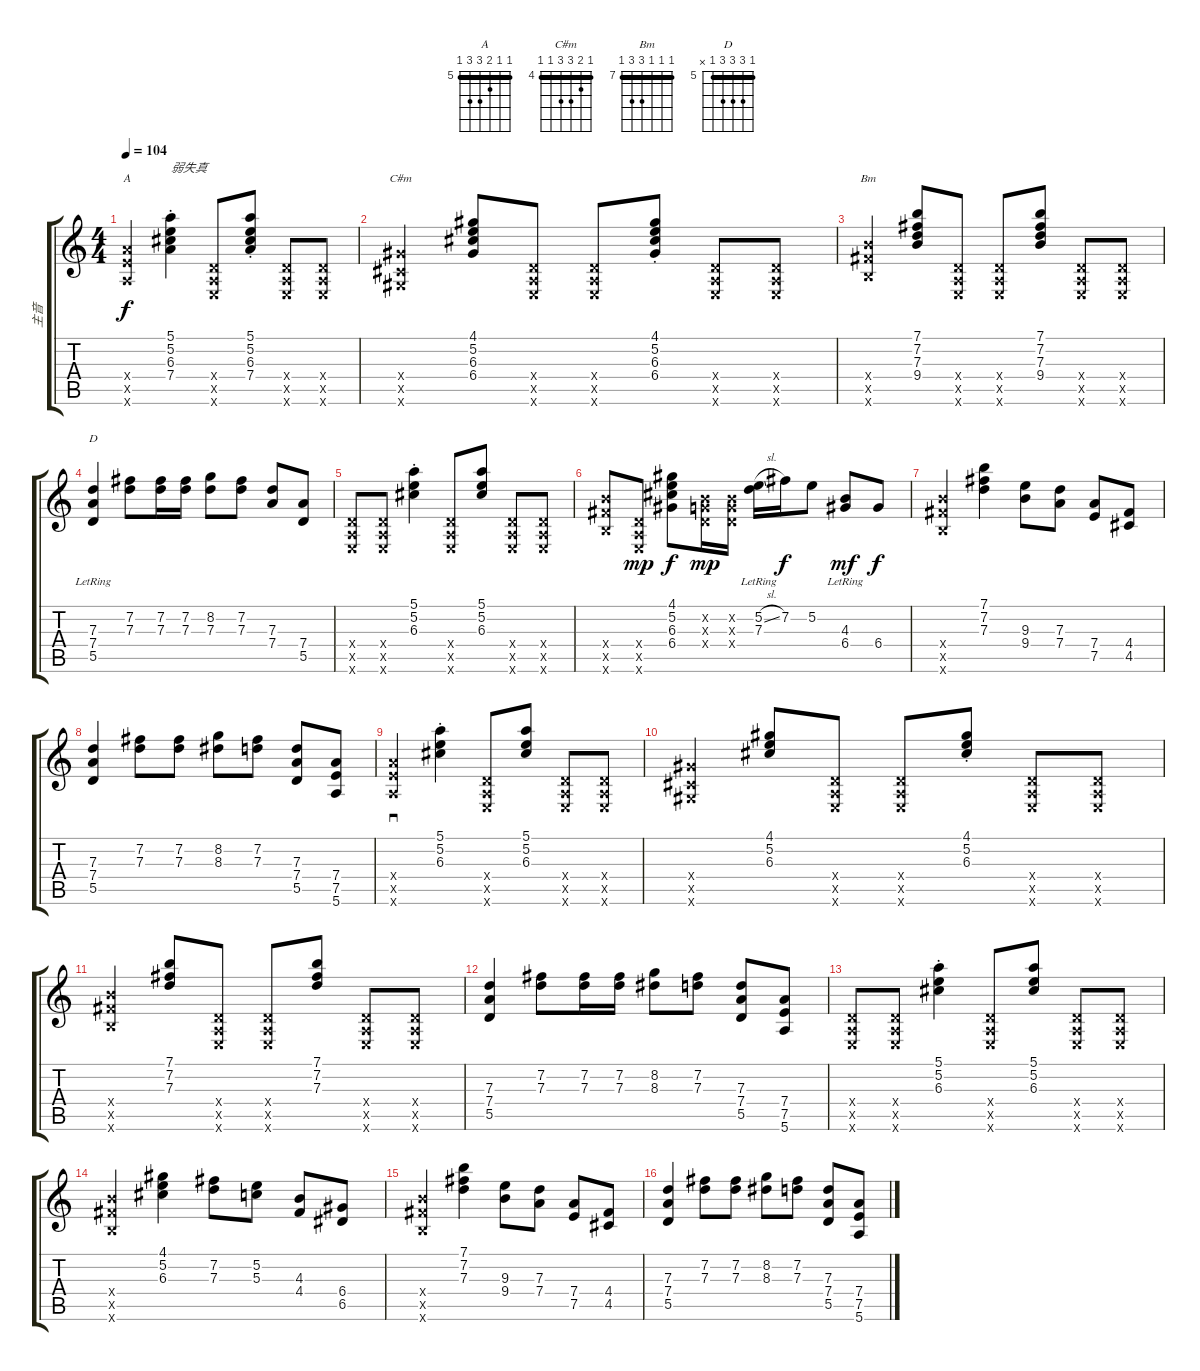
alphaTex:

\track ("主音" "主音") {instrument overdrivenguitar}
\staff {score tabs}
\tuning (E4 B3 G3 D3 A2 E2) {hide}
\chord ("A" 5 5 6 7 7 5) {firstfret 5 barre 5}
\chord ("C#m" 4 5 6 6 4 4) {firstfret 4 barre 4}
\chord ("Bm" 7 7 7 9 9 7) {firstfret 7 barre 7}
\chord ("D" 5 7 7 7 5 x) {firstfret 5 barre 5}
\ts (4 4)
\tempo 104
\clef g2
\ks c
(7.4{x} 7.5{x} 5.6{x}).4{ch "A" dy f instrument overdrivenguitar} (5.1{st} 5.2{st} 6.3{st} 7.4{st}).4{txt "弱失真"} (0.4{x} 0.5{x} 0.6{x}).8 (5.1 5.2 6.3 7.4{st}).8 (0.4{x} 0.5{x} 0.6{x}).8 (0.4{x} 0.5{x} 0.6{x}).8 |
(6.4{x} 4.5{x} 4.6{x}).4{ch "C#m"} (4.1 5.2 6.3 6.4).8 (0.4{x} 0.5{x} 0.6{x}).8 (0.4{x} 0.5{x} 0.6{x}).8 (4.1 5.2{st} 6.3 6.4).8 (0.4{x} 0.5{x} 0.6{x}).8 (0.4{x} 0.5{x} 0.6{x}).8 |
(9.4{x} 9.5{x} 7.6{x}).4{ch "Bm"} (7.1 7.2 7.3 9.4).8 (0.4{x} 0.5{x} 0.6{x}).8 (0.4{x} 0.5{x} 0.6{x}).8 (7.1 7.2 7.3 9.4).8 (0.4{x} 0.5{x} 0.6{x}).8 (0.4{x} 0.5{x} 0.6{x}).8 |
(7.3{lr} 7.4{lr} 5.5{lr}).4{ch "D"} (7.2 7.3).8 (7.2 7.3).16 (7.2 7.3).16 (8.2 7.3).8 (7.2 7.3).8 (7.3 7.4).8 (7.4 5.5).8 |
(0.4{x} 0.5{x} 0.6{x}).8 (0.4{x} 0.5{x} 0.6{x}).8 (5.1{st} 5.2{st} 6.3{st}).4 (0.4{x} 0.5{x} 0.6{x}).8 (5.1 5.2 6.3).8 (0.4{x} 0.5{x} 0.6{x}).8 (0.4{x} 0.5{x} 0.6{x}).8 |
(9.4{x} 9.5{x} 7.6{x}).8 (0.4{x} 0.5{x} 0.6{x}).8{dy mp} (4.1 5.2 6.3 6.4).8{dy f} (0.2{x} 0.3{x} 0.4{x}).16{dy mp} (0.2{x} 0.3{x} 0.4{x}).16 (5.2{sl} 7.3{lr}).16 7.2.16{dy f} 5.2.8 (4.3 6.4{lr}).8{dy mf} 6.4.8{dy f} |
(9.4{x} 9.5{x} 7.6{x}).4 (7.1 7.2 7.3).4 (9.3 9.4).8 (7.3 7.4).8 (7.4 7.5).8 (4.4 4.5).8 |
(7.3 7.4 5.5).4 (7.2 7.3).8 (7.2 7.3).8 (8.2 8.3).8 (7.2 7.3).8 (7.3 7.4 5.5).8 (7.4 7.5 5.6).8 |
(7.4{x} 7.5{x} 5.6{x}).4{sd} (5.1{st} 5.2{st} 6.3{st}).4 (0.4{x} 0.5{x} 0.6{x}).8 (5.1 5.2 6.3).8 (0.4{x} 0.5{x} 0.6{x}).8 (0.4{x} 0.5{x} 0.6{x}).8 |
(6.4{x} 4.5{x} 4.6{x}).4 (4.1 5.2 6.3).8 (0.4{x} 0.5{x} 0.6{x}).8 (0.4{x} 0.5{x} 0.6{x}).8 (4.1 5.2{st} 6.3).8 (0.4{x} 0.5{x} 0.6{x}).8 (0.4{x} 0.5{x} 0.6{x}).8 |
(9.4{x} 9.5{x} 7.6{x}).4 (7.1 7.2 7.3).8 (0.4{x} 0.5{x} 0.6{x}).8 (0.4{x} 0.5{x} 0.6{x}).8 (7.1 7.2 7.3).8 (0.4{x} 0.5{x} 0.6{x}).8 (0.4{x} 0.5{x} 0.6{x}).8 |
(7.3 7.4 5.5).4 (7.2 7.3).8 (7.2 7.3).16 (7.2 7.3).16 (8.2 8.3).8 (7.2 7.3).8 (7.3 7.4 5.5).8 (7.4 7.5 5.6).8 |
(0.4{x} 0.5{x} 0.6{x}).8 (0.4{x} 0.5{x} 0.6{x}).8 (5.1{st} 5.2{st} 6.3{st}).4 (0.4{x} 0.5{x} 0.6{x}).8 (5.1 5.2 6.3).8 (0.4{x} 0.5{x} 0.6{x}).8 (0.4{x} 0.5{x} 0.6{x}).8 |
(9.4{x} 9.5{x} 7.6{x}).4 (4.1 5.2 6.3).4 (7.2 7.3).8 (5.2 5.3).8 (4.3 4.4).8 (6.4 6.5).8 |
(9.4{x} 9.5{x} 7.6{x}).4 (7.1 7.2 7.3).4 (9.3 9.4).8 (7.3 7.4).8 (7.4 7.5).8 (4.4 4.5).8 |
(7.3 7.4 5.5).4 (7.2 7.3).8 (7.2 7.3).8 (8.2 8.3).8 (7.2 7.3).8 (7.3 7.4 5.5).8 (7.4 7.5 5.6).8
